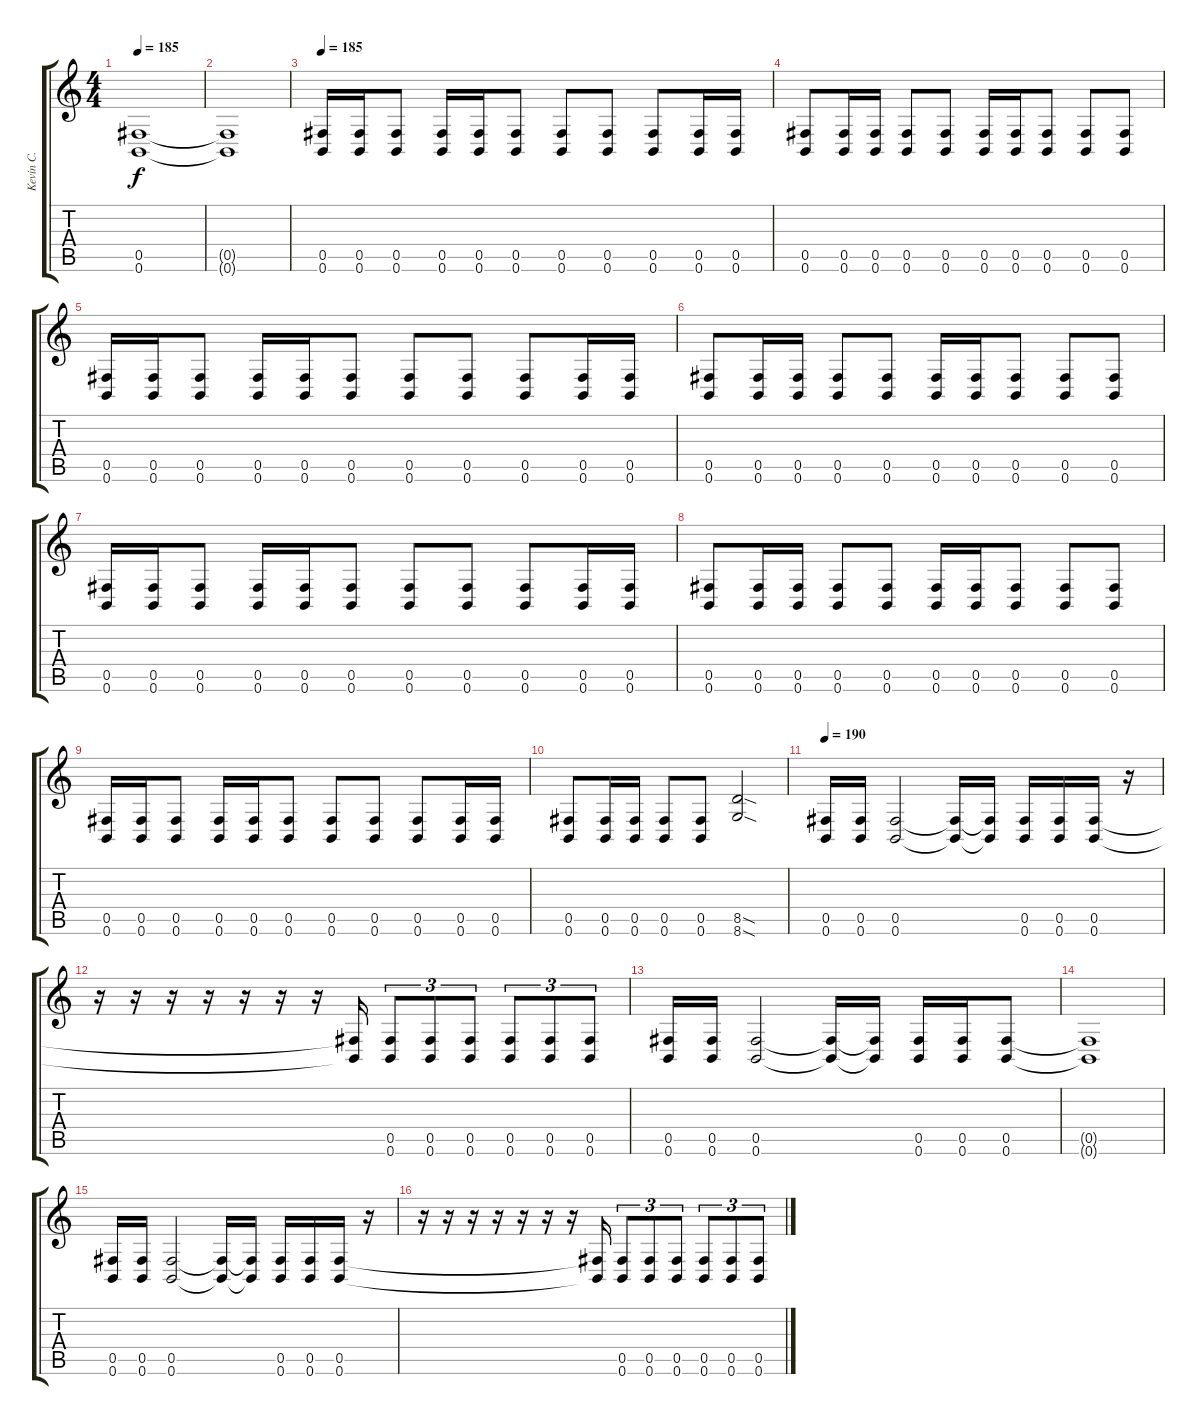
\track ("Kevin C." "Kevin C.") {instrument distortionguitar}
\staff {score tabs}
\tuning (Db4 Ab3 E3 B2 Gb2 B1) {hide}
\ts (4 4)
\tempo 185
\clef g2
\ks c
(0.5 0.6).1{dy f} |
(0.5{t} 0.6{t}).1 |
\tempo 185
(0.5 0.6).16 (0.5 0.6).16 (0.5 0.6).8 (0.5 0.6).16 (0.5 0.6).16 (0.5 0.6).8 (0.5 0.6).8 (0.5 0.6).8 (0.5 0.6).8 (0.5 0.6).16 (0.5 0.6).16 |
(0.5 0.6).8 (0.5 0.6).16 (0.5 0.6).16 (0.5 0.6).8 (0.5 0.6).8 (0.5 0.6).16 (0.5 0.6).16 (0.5 0.6).8 (0.5 0.6).8 (0.5 0.6).8 |
(0.5 0.6).16 (0.5 0.6).16 (0.5 0.6).8 (0.5 0.6).16 (0.5 0.6).16 (0.5 0.6).8 (0.5 0.6).8 (0.5 0.6).8 (0.5 0.6).8 (0.5 0.6).16 (0.5 0.6).16 |
(0.5 0.6).8 (0.5 0.6).16 (0.5 0.6).16 (0.5 0.6).8 (0.5 0.6).8 (0.5 0.6).16 (0.5 0.6).16 (0.5 0.6).8 (0.5 0.6).8 (0.5 0.6).8 |
(0.5 0.6).16 (0.5 0.6).16 (0.5 0.6).8 (0.5 0.6).16 (0.5 0.6).16 (0.5 0.6).8 (0.5 0.6).8 (0.5 0.6).8 (0.5 0.6).8 (0.5 0.6).16 (0.5 0.6).16 |
(0.5 0.6).8 (0.5 0.6).16 (0.5 0.6).16 (0.5 0.6).8 (0.5 0.6).8 (0.5 0.6).16 (0.5 0.6).16 (0.5 0.6).8 (0.5 0.6).8 (0.5 0.6).8 |
(0.5 0.6).16 (0.5 0.6).16 (0.5 0.6).8 (0.5 0.6).16 (0.5 0.6).16 (0.5 0.6).8 (0.5 0.6).8 (0.5 0.6).8 (0.5 0.6).8 (0.5 0.6).16 (0.5 0.6).16 |
(0.5 0.6).8 (0.5 0.6).16 (0.5 0.6).16 (0.5 0.6).8 (0.5 0.6).8 (8.5{sod} 8.6{sod}).2 |
\tempo 190
(0.5 0.6).16 (0.5 0.6).16 (0.5 0.6).2 (0.5{t} 0.6{t}).16 (0.5{t} 0.6{t}).16 (0.5 0.6).16 (0.5 0.6).16 (0.5 0.6).16 r.16 |
r.16 r.16 r.16 r.16 r.16 r.16 r.16 (0.5{t} 0.6{t}).16 (0.5 0.6).8{tu (3 2)} (0.5 0.6).8{tu (3 2)} (0.5 0.6).8{tu (3 2)} (0.5 0.6).8{tu (3 2)} (0.5 0.6).8{tu (3 2)} (0.5 0.6).8{tu (3 2)} |
(0.5 0.6).16 (0.5 0.6).16 (0.5 0.6).2 (0.5{t} 0.6{t}).16 (0.5{t} 0.6{t}).16 (0.5 0.6).16 (0.5 0.6).16 (0.5 0.6).8 |
(0.5{t} 0.6{t}).1 |
(0.5 0.6).16 (0.5 0.6).16 (0.5 0.6).2 (0.5{t} 0.6{t}).16 (0.5{t} 0.6{t}).16 (0.5 0.6).16 (0.5 0.6).16 (0.5 0.6).16 r.16 |
r.16 r.16 r.16 r.16 r.16 r.16 r.16 (0.5{t} 0.6{t}).16 (0.5 0.6).8{tu (3 2)} (0.5 0.6).8{tu (3 2)} (0.5 0.6).8{tu (3 2)} (0.5 0.6).8{tu (3 2)} (0.5 0.6).8{tu (3 2)} (0.5 0.6).8{tu (3 2)}
